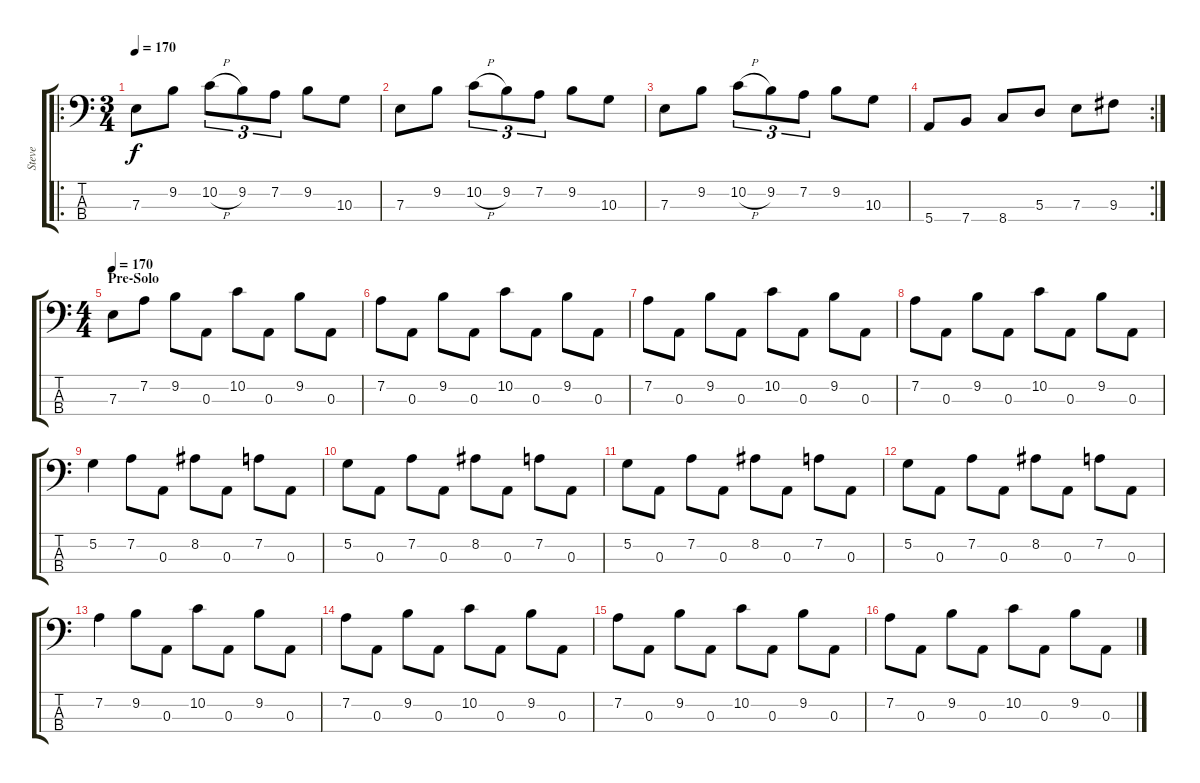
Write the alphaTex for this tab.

\track ("Steve" "Steve") {instrument electricbassfinger}
\staff {score tabs}
\tuning (G2 D2 A1 E1) {hide}
\ro
\ts (3 4)
\tempo 170
\clef f4
\ks c
7.3.8{dy f} 9.2.8 10.2{h}.8{tu (3 2)} 9.2.8{tu (3 2)} 7.2.8{tu (3 2)} 9.2.8 10.3.8 |
7.3.8 9.2.8 10.2{h}.8{tu (3 2)} 9.2.8{tu (3 2)} 7.2.8{tu (3 2)} 9.2.8 10.3.8 |
7.3.8 9.2.8 10.2{h}.8{tu (3 2)} 9.2.8{tu (3 2)} 7.2.8{tu (3 2)} 9.2.8 10.3.8 |
\rc 2
5.4.8 7.4.8 8.4.8 5.3.8 7.3.8 9.3.8 |
\ts (4 4)
\section ("" "Pre-Solo")
\tempo 170
7.3.8 7.2.8 9.2.8 0.3.8 10.2.8 0.3.8 9.2.8 0.3.8 |
7.2.8 0.3.8 9.2.8 0.3.8 10.2.8 0.3.8 9.2.8 0.3.8 |
7.2.8 0.3.8 9.2.8 0.3.8 10.2.8 0.3.8 9.2.8 0.3.8 |
7.2.8 0.3.8 9.2.8 0.3.8 10.2.8 0.3.8 9.2.8 0.3.8 |
5.2.4 7.2.8 0.3.8 8.2.8 0.3.8 7.2.8 0.3.8 |
5.2.8 0.3.8 7.2.8 0.3.8 8.2.8 0.3.8 7.2.8 0.3.8 |
5.2.8 0.3.8 7.2.8 0.3.8 8.2.8 0.3.8 7.2.8 0.3.8 |
5.2.8 0.3.8 7.2.8 0.3.8 8.2.8 0.3.8 7.2.8 0.3.8 |
7.2.4 9.2.8 0.3.8 10.2.8 0.3.8 9.2.8 0.3.8 |
7.2.8 0.3.8 9.2.8 0.3.8 10.2.8 0.3.8 9.2.8 0.3.8 |
7.2.8 0.3.8 9.2.8 0.3.8 10.2.8 0.3.8 9.2.8 0.3.8 |
7.2.8 0.3.8 9.2.8 0.3.8 10.2.8 0.3.8 9.2.8 0.3.8
